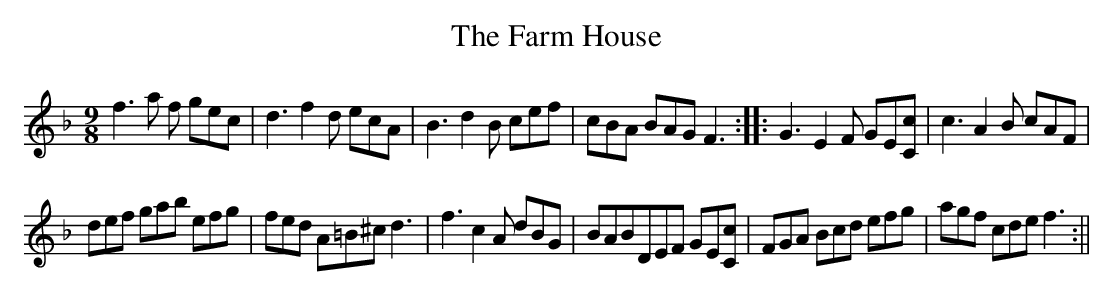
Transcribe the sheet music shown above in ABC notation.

X:1
T:Farm House, The
M:9/8
L:1/8
K:F
f3a f gec|d3 f2d ecA|B3 d2B cef|cBA BAG F3::G3 E2F GE[Cc]|c3 A2B cAF|
def gab efg|fed A=B^c d3|f3 c2A dBG|BABDEF GE[Cc]|FGA Bcd efg|agf cde f3:||
